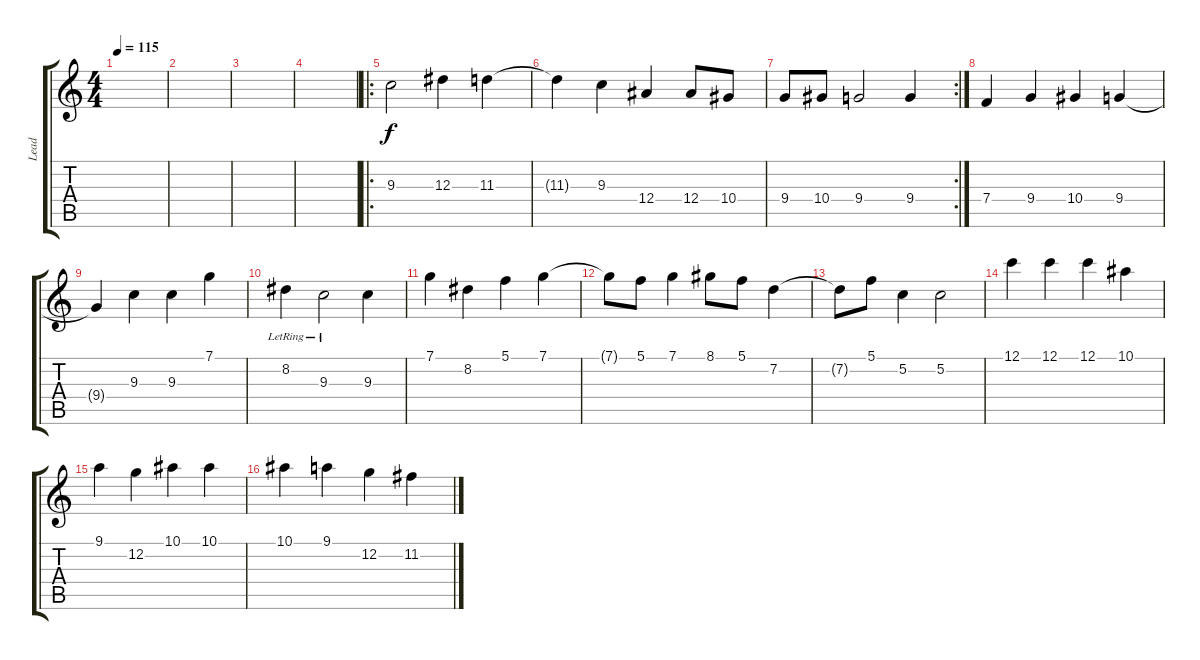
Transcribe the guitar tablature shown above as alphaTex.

\track ("Lead" "Lead") {instrument electricguitarjazz}
\staff {score tabs}
\tuning (C4 G3 Eb3 Bb2 F2 C2) {hide}
\ts (4 4)
\tempo 115
\clef g2
\ks c
|
|
|
|
\ro
9.3.2 12.3.4 11.3.4 |
11.3{t}.4 9.3.4 12.4.4 12.4.8 10.4.8 |
\rc 2
9.4.8 10.4.8 9.4.2 9.4.4 |
7.4.4 9.4.4 10.4.4 9.4.4 |
9.4{t}.4 9.3.4 9.3.4 7.1.4 |
8.2{lr}.4 9.3{lr}.2 9.3.4 |
7.1.4 8.2.4 5.1.4 7.1.4 |
7.1{t}.8 5.1.8 7.1.4 8.1.8 5.1.8 7.2.4 |
7.2{t}.8 5.1.8 5.2.4 5.2.2 |
12.1.4 12.1.4 12.1.4 10.1.4 |
9.1.4 12.2.4 10.1.4 10.1.4 |
10.1.4 9.1.4 12.2.4 11.2.4
